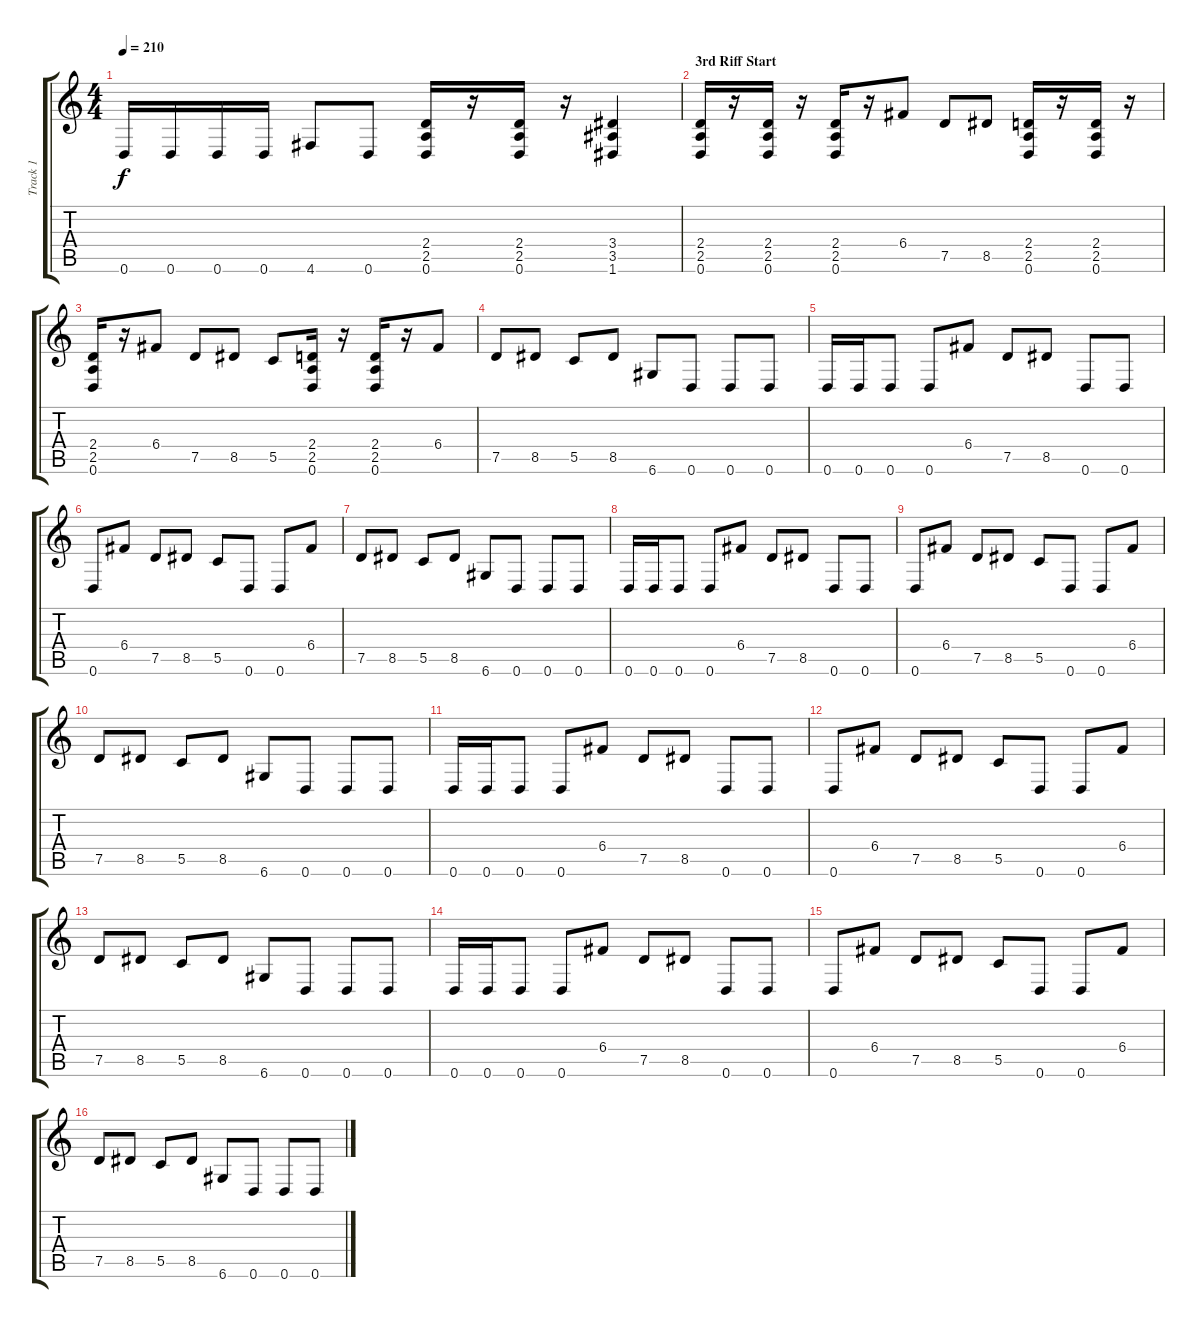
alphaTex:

\track ("Track 1" "Track 1") {instrument distortionguitar}
\staff {score tabs}
\tuning (D4 A3 F3 C3 G2 D2) {hide}
\ts (4 4)
\tempo 210
\clef g2
\ks c
0.6.16{dy f} 0.6.16 0.6.16 0.6.16 4.6.8 0.6.8 (2.4 2.5 0.6).16 r.16 (2.4 2.5 0.6).16 r.16 (3.4 3.5 1.6).4 |
\section ("" "3rd Riff Start")
(2.4 2.5 0.6).16 r.16 (2.4 2.5 0.6).16 r.16 (2.4 2.5 0.6).16 r.16 6.4.8 7.5.8 8.5.8 (2.4 2.5 0.6).16 r.16 (2.4 2.5 0.6).16 r.16 |
(2.4 2.5 0.6).16 r.16 6.4.8 7.5.8 8.5.8 5.5.8 (2.4 2.5 0.6).16 r.16 (2.4 2.5 0.6).16 r.16 6.4.8 |
7.5.8 8.5.8 5.5.8 8.5.8 6.6.8 0.6.8 0.6.8 0.6.8 |
0.6.16 0.6.16 0.6.8 0.6.8 6.4.8 7.5.8 8.5.8 0.6.8 0.6.8 |
0.6.8 6.4.8 7.5.8 8.5.8 5.5.8 0.6.8 0.6.8 6.4.8 |
7.5.8 8.5.8 5.5.8 8.5.8 6.6.8 0.6.8 0.6.8 0.6.8 |
0.6.16 0.6.16 0.6.8 0.6.8 6.4.8 7.5.8 8.5.8 0.6.8 0.6.8 |
0.6.8 6.4.8 7.5.8 8.5.8 5.5.8 0.6.8 0.6.8 6.4.8 |
7.5.8 8.5.8 5.5.8 8.5.8 6.6.8 0.6.8 0.6.8 0.6.8 |
0.6.16 0.6.16 0.6.8 0.6.8 6.4.8 7.5.8 8.5.8 0.6.8 0.6.8 |
0.6.8 6.4.8 7.5.8 8.5.8 5.5.8 0.6.8 0.6.8 6.4.8 |
7.5.8 8.5.8 5.5.8 8.5.8 6.6.8 0.6.8 0.6.8 0.6.8 |
0.6.16 0.6.16 0.6.8 0.6.8 6.4.8 7.5.8 8.5.8 0.6.8 0.6.8 |
0.6.8 6.4.8 7.5.8 8.5.8 5.5.8 0.6.8 0.6.8 6.4.8 |
7.5.8 8.5.8 5.5.8 8.5.8 6.6.8 0.6.8 0.6.8 0.6.8
